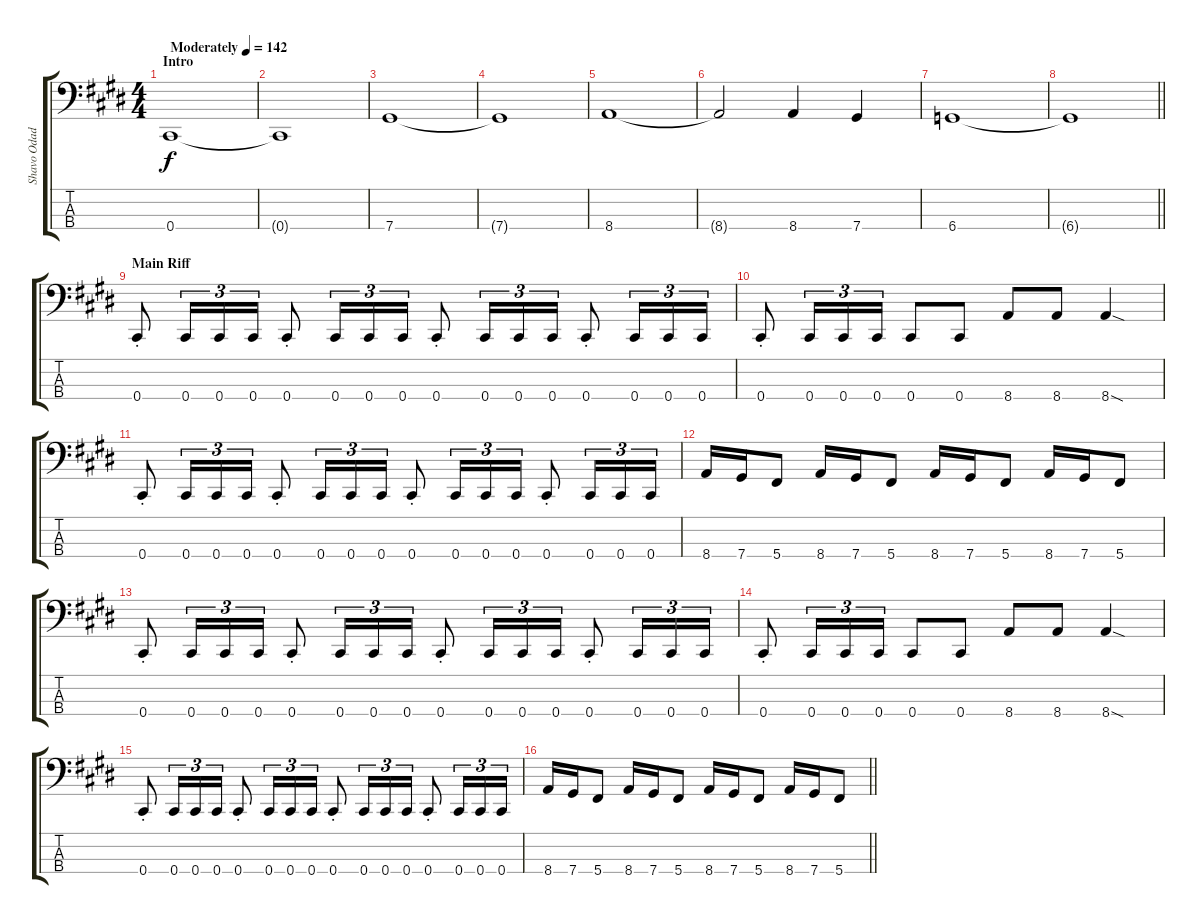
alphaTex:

\track ("Shavo Odadjian [Bass Guitar]" "Shavo Odad") {instrument electricbassfinger}
\staff {score tabs}
\tuning (Gb2 Db2 Ab1 Db1) {hide}
\ts (4 4)
\section ("" "Intro")
\tempo (142 "Moderately")
\clef f4
\ks c#minor
0.4.1{dy f instrument electricbassfinger} |
0.4{t}.1 |
7.4.1 |
7.4{t}.1 |
8.4.1 |
8.4{t}.2 8.4.4 7.4.4 |
6.4.1 |
\barLineRight lightlight
6.4{t}.1 |
\section ("" "Main Riff")
0.4{st}.8 0.4.16{tu (3 2)} 0.4.16{tu (3 2)} 0.4.16{tu (3 2)} 0.4{st}.8 0.4.16{tu (3 2)} 0.4.16{tu (3 2)} 0.4.16{tu (3 2)} 0.4{st}.8 0.4.16{tu (3 2)} 0.4.16{tu (3 2)} 0.4.16{tu (3 2)} 0.4{st}.8 0.4.16{tu (3 2)} 0.4.16{tu (3 2)} 0.4.16{tu (3 2)} |
0.4{st}.8 0.4.16{tu (3 2)} 0.4.16{tu (3 2)} 0.4.16{tu (3 2)} 0.4.8 0.4.8 8.4.8 8.4.8 8.4{sod}.4 |
0.4{st}.8 0.4.16{tu (3 2)} 0.4.16{tu (3 2)} 0.4.16{tu (3 2)} 0.4{st}.8 0.4.16{tu (3 2)} 0.4.16{tu (3 2)} 0.4.16{tu (3 2)} 0.4{st}.8 0.4.16{tu (3 2)} 0.4.16{tu (3 2)} 0.4.16{tu (3 2)} 0.4{st}.8 0.4.16{tu (3 2)} 0.4.16{tu (3 2)} 0.4.16{tu (3 2)} |
8.4.16 7.4.16 5.4.8 8.4.16 7.4.16 5.4.8 8.4.16 7.4.16 5.4.8 8.4.16 7.4.16 5.4.8 |
0.4{st}.8 0.4.16{tu (3 2)} 0.4.16{tu (3 2)} 0.4.16{tu (3 2)} 0.4{st}.8 0.4.16{tu (3 2)} 0.4.16{tu (3 2)} 0.4.16{tu (3 2)} 0.4{st}.8 0.4.16{tu (3 2)} 0.4.16{tu (3 2)} 0.4.16{tu (3 2)} 0.4{st}.8 0.4.16{tu (3 2)} 0.4.16{tu (3 2)} 0.4.16{tu (3 2)} |
0.4{st}.8 0.4.16{tu (3 2)} 0.4.16{tu (3 2)} 0.4.16{tu (3 2)} 0.4.8 0.4.8 8.4.8 8.4.8 8.4{sod}.4 |
0.4{st}.8 0.4.16{tu (3 2)} 0.4.16{tu (3 2)} 0.4.16{tu (3 2)} 0.4{st}.8 0.4.16{tu (3 2)} 0.4.16{tu (3 2)} 0.4.16{tu (3 2)} 0.4{st}.8 0.4.16{tu (3 2)} 0.4.16{tu (3 2)} 0.4.16{tu (3 2)} 0.4{st}.8 0.4.16{tu (3 2)} 0.4.16{tu (3 2)} 0.4.16{tu (3 2)} |
\barLineRight lightlight
8.4.16 7.4.16 5.4.8 8.4.16 7.4.16 5.4.8 8.4.16 7.4.16 5.4.8 8.4.16 7.4.16 5.4.8
